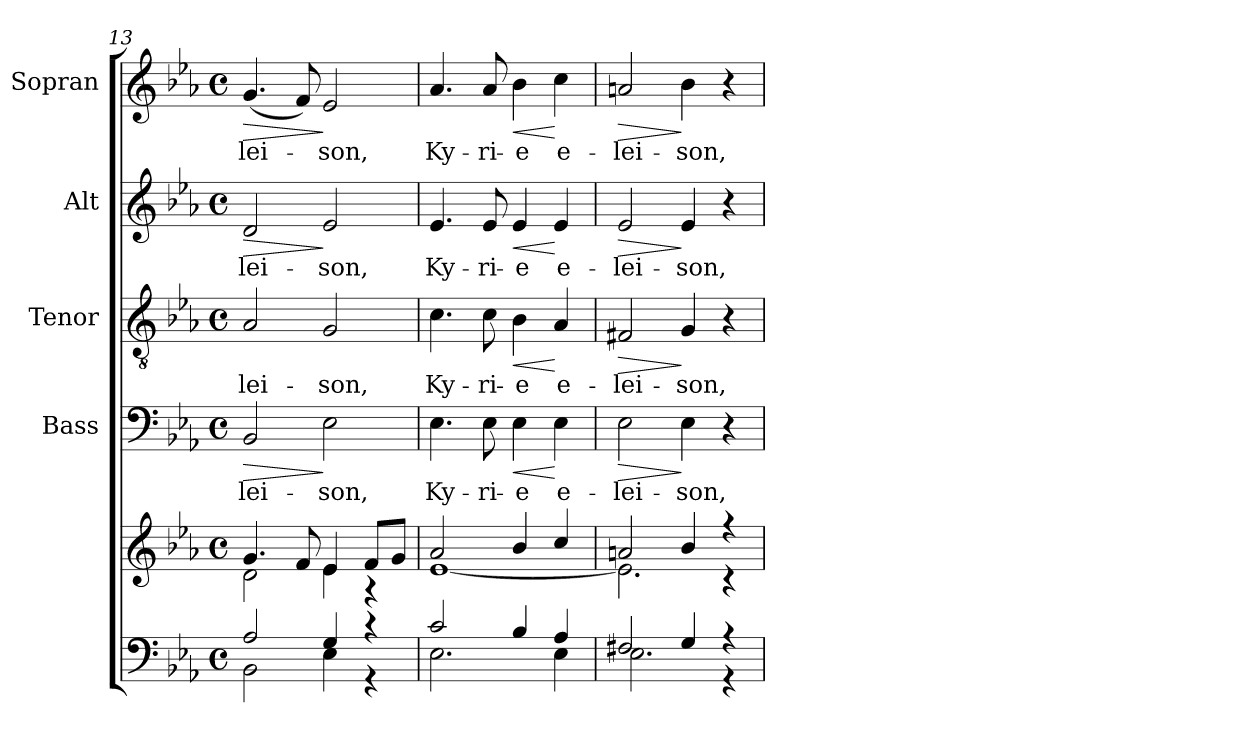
**kern	**kern	**kern	**text	**dynam	**kern	**text	**dynam	**kern	**text	**dynam	**kern	**text	**dynam
*part5	*part5	*part4	*part4	*part4	*part3	*part3	*part3	*part2	*part2	*part2	*part1	*part1	*part1
*staff6	*staff5	*staff4	*staff4	*staff4	*staff3	*staff3	*staff3	*staff2	*staff2	*staff2	*staff1	*staff1	*staff1
*	*	*I"Bass	*	*	*I"Tenor	*	*	*I"Alt	*	*	*I"Sopran	*	*
*	*	*I'B.	*	*	*I'T.	*	*	*I'A.	*	*	*I'S.	*	*
!!LO:PB:g=z
*clefF4	*clefG2	*clefF4	*	*	*clefGv2	*	*	*clefG2	*	*	*clefG2	*	*
*k[b-e-a-]	*k[b-e-a-]	*k[b-e-a-]	*	*	*k[b-e-a-]	*	*	*k[b-e-a-]	*	*	*k[b-e-a-]	*	*
*E-:	*E-:	*E-:	*	*	*E-:	*	*	*E-:	*	*	*E-:	*	*
*M4/4	*M4/4	*M4/4	*	*	*M4/4	*	*	*M4/4	*	*	*M4/4	*	*
*met(c)	*met(c)	*met(c)	*	*	*met(c)	*	*	*met(c)	*	*	*met(c)	*	*
=13	=13	=13	=13	=13	=13	=13	=13	=13	=13	=13	=13	=13	=13
*^	*^	*	*	*	*	*	*	*	*	*	*	*	*
!	!	!	!	!	!LO:LY:b	!LO:HP:b	!	!LO:LY:b	!	!	!LO:LY:b	!LO:HP:b	!	!LO:LY:b	!LO:HP:b
2A-/	2BB-\	4.g/	2d\	2BB-/	-lei-	>	2A-/	-lei-	.	2d/	-lei-	>	(<4.g/	-lei-	>
.	.	8f/	.	.	.	.	.	.	.	.	.	.	8f/)	.	.
!	!	!	!	!	!LO:LY:b	!	!	!LO:LY:b	!	!	!LO:LY:b	!	!	!LO:LY:b	!
4G/	4E-\	4e-/	4e-\	2E-\	-son,	]	2G/	-son,	.	2e-/	-son,	]	2e-/	-son,	]
4r	4r	8f/L	4rA	.	.	.	.	.	.	.	.	.	.	.	.
.	.	8g/J	.	.	.	.	.	.	.	.	.	.	.	.	.
=14	=14	=14	=14	=14	=14	=14	=14	=14	=14	=14	=14	=14	=14	=14	=14
!	!	!	!	!	!LO:LY:b	!	!	!LO:LY:b	!	!	!LO:LY:b	!	!	!LO:LY:b	!
2c/	2.E-\	2a-/	[<1e-	4.E-\	Ky-	.	4.c\	Ky-	.	4.e-/	Ky-	.	4.a-/	Ky-	.
!	!	!	!	!	!LO:LY:b	!	!	!LO:LY:b	!	!	!LO:LY:b	!	!	!LO:LY:b	!
.	.	.	.	8E-\	-ri-	.	8c\	-ri-	.	8e-/	-ri-	.	8a-/	-ri-	.
!	!	!	!	!	!LO:LY:b	!LO:HP:b	!	!LO:LY:b	!LO:HP:b	!	!LO:LY:b	!LO:HP:b	!	!LO:LY:b	!LO:HP:b
4B-/	.	4b-/	.	4E-\	-e	<	4B-\	-e	<	4e-/	-e	<	4b-\	-e	<
!	!	!	!	!	!LO:LY:b	!	!	!LO:LY:b	!	!	!LO:LY:b	!	!	!LO:LY:b	!
4A-/	4E-\	4cc/	.	4E-\	e-	[	4A-/	e-	[	4e-/	e-	[	4cc\	e-	[
=15	=15	=15	=15	=15	=15	=15	=15	=15	=15	=15	=15	=15	=15	=15	=15
!	!	!	!	!	!LO:LY:b	!LO:HP:b	!	!LO:LY:b	!LO:HP:b	!	!LO:LY:b	!LO:HP:b	!	!LO:LY:b	!LO:HP:b
2F#X/	2.E-\	2an/	2.e-\]	2E-\	-lei-	>	2F#X/	-lei-	>	2e-/	-lei-	>	2an/	-lei-	>
!	!	!	!	!	!LO:LY:b	!	!	!LO:LY:b	!	!	!LO:LY:b	!	!	!LO:LY:b	!
4G/	.	4b-/	.	4E-\	-son,	]	4G/	-son,	]	4e-/	-son,	]	4b-\	-son,	]
4r	4r	4r	4r	4r	.	.	4r	.	.	4r	.	.	4r	.	.
*v	*v	*	*	*	*	*	*	*	*	*	*	*	*	*	*
*	*v	*v	*	*	*	*	*	*	*	*	*	*	*	*
=	=	=	=	=	=	=	=	=	=	=	=	=	=
*-	*-	*-	*-	*-	*-	*-	*-	*-	*-	*-	*-	*-	*-
